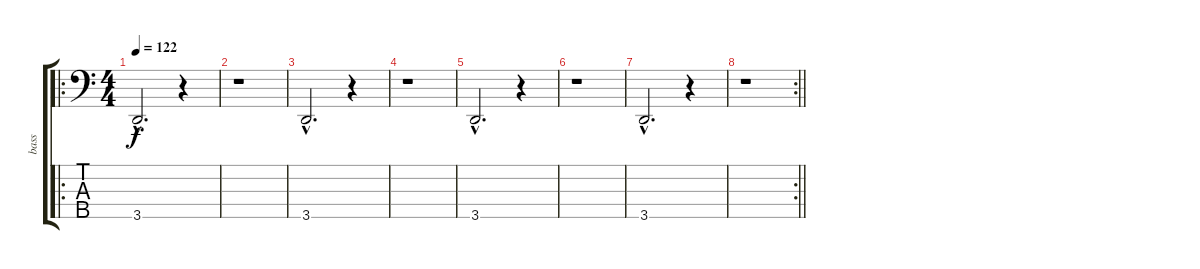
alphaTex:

\track ("bass" "bass") {instrument electricbassfinger}
\staff {score tabs}
\tuning (G2 D2 A1 E1 B0) {hide}
\ro
\ts (4 4)
\tempo 122
\clef f4
\ks c
3.5{hac}.2{d dy f} r.4 |
r.1 |
3.5{hac}.2{d} r.4 |
r.1 |
3.5{hac}.2{d} r.4 |
r.1 |
3.5{hac}.2{d} r.4 |
\rc 2
\barLineRight lightlight
r.1
